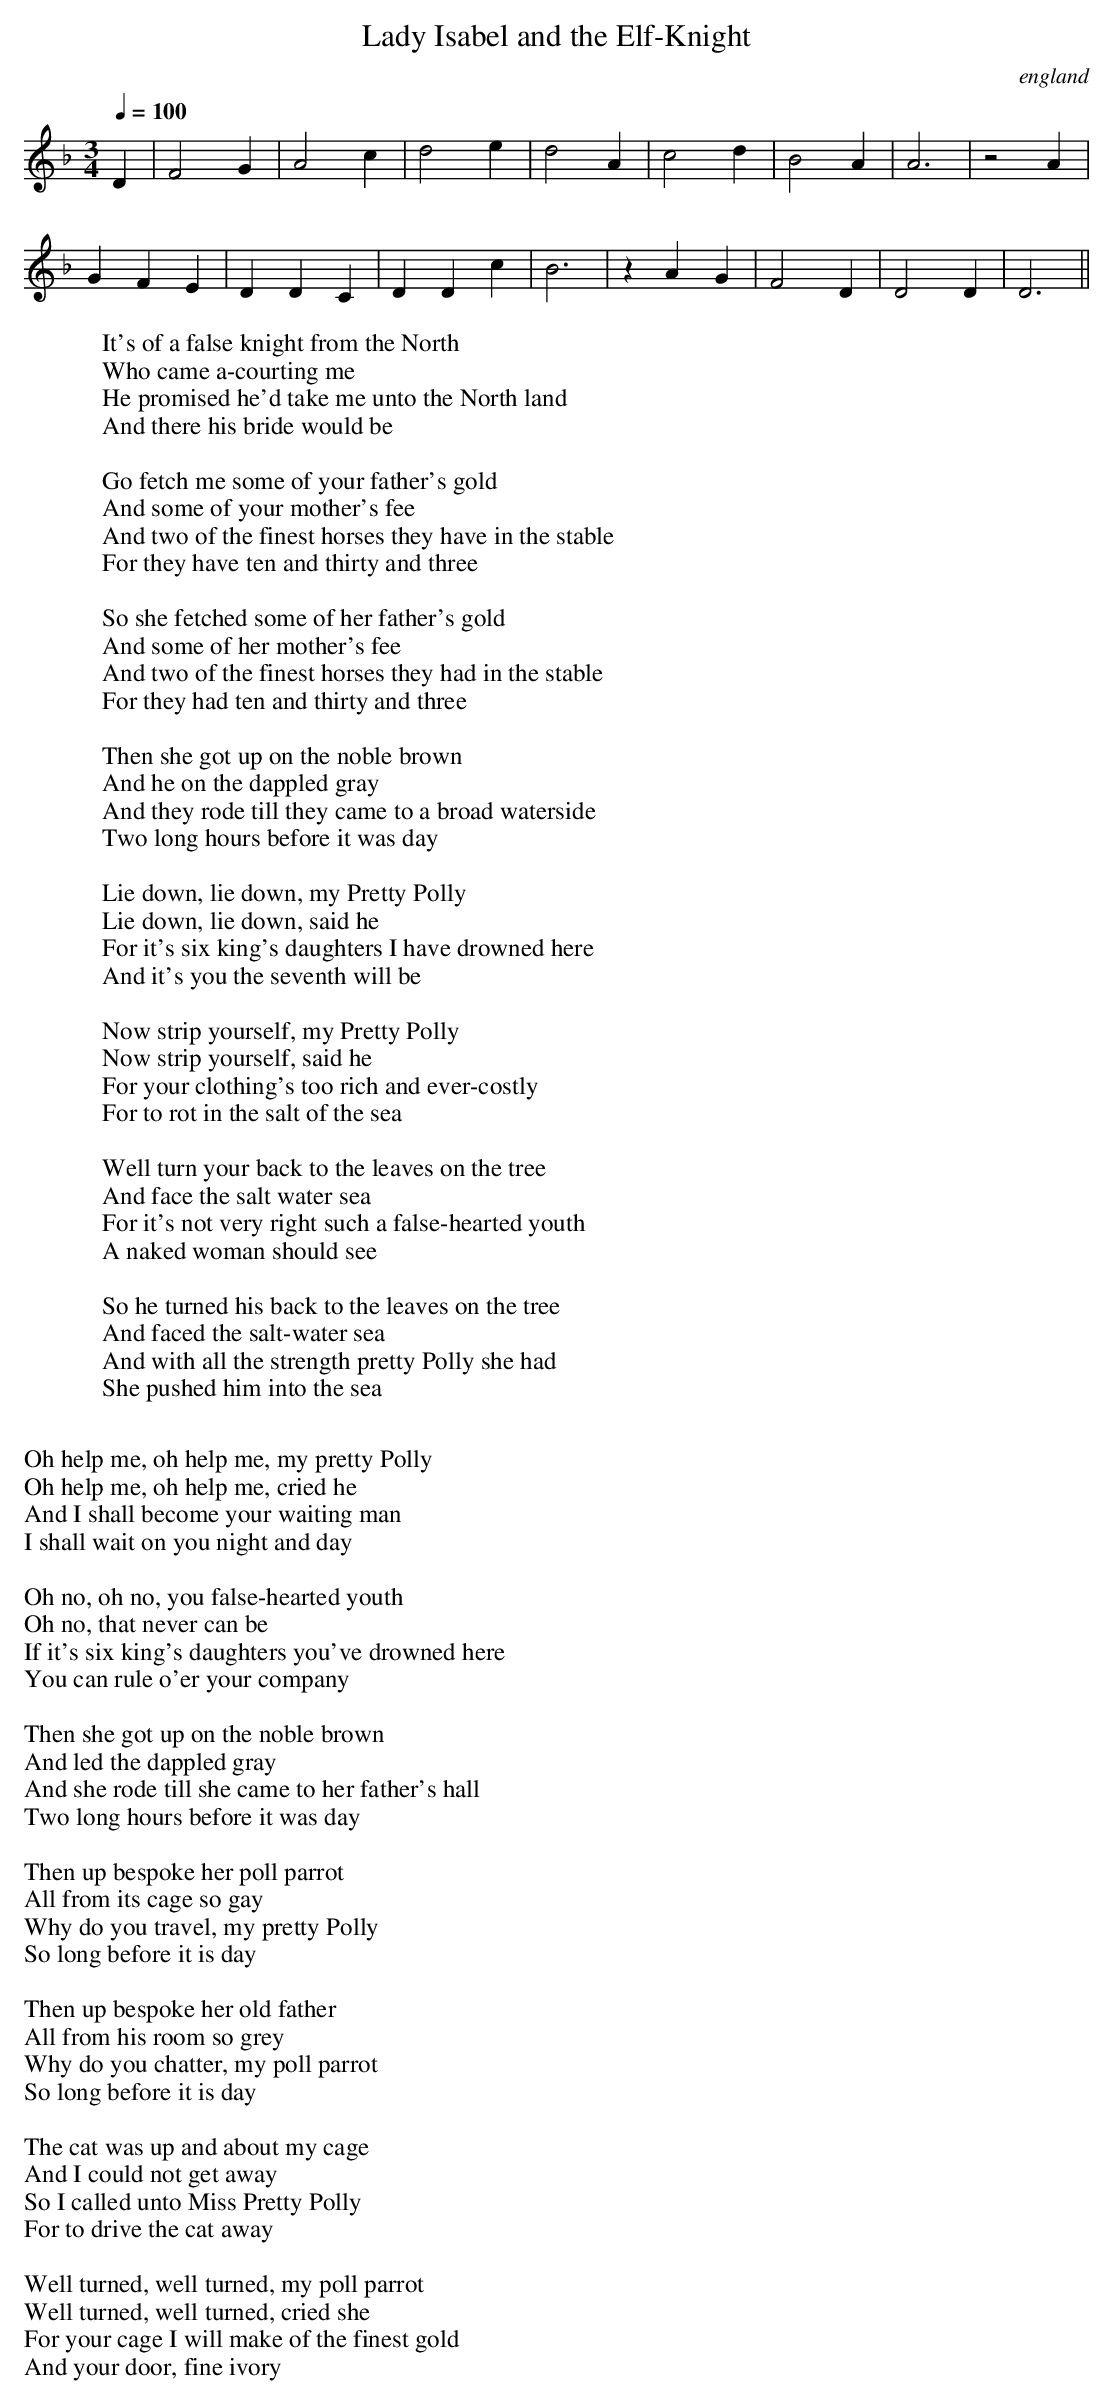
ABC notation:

X:1
T:Lady Isabel and the Elf-Knight
O:england
M:3/4
L:1/8
Q:1/4=100
W:It's of a false knight from the North
W:Who came a-courting me
W:He promised he'd take me unto the North land
W:And there his bride would be
W:
W:Go fetch me some of your father's gold
W:And some of your mother's fee
W:And two of the finest horses they have in the stable
W:For they have ten and thirty and three
W:
W:So she fetched some of her father's gold
W:And some of her mother's fee
W:And two of the finest horses they had in the stable
W:For they had ten and thirty and three
W:
W:Then she got up on the noble brown
W:And he on the dappled gray
W:And they rode till they came to a broad waterside
W:Two long hours before it was day
W:
W:Lie down, lie down, my Pretty Polly
W:Lie down, lie down, said he
W:For it's six king's daughters I have drowned here
W:And it's you the seventh will be
W:
W:Now strip yourself, my Pretty Polly
W:Now strip yourself, said he
W:For your clothing's too rich and ever-costly
W:For to rot in the salt of the sea
W:
W:Well turn your back to the leaves on the tree
W:And face the salt water sea
W:For it's not very right such a false-hearted youth
W:A naked woman should see
W:
W:So he turned his back to the leaves on the tree
W:And faced the salt-water sea
W:And with all the strength pretty Polly she had
W:She pushed him into the sea
W:
W:Oh help me, oh help me, my pretty Polly
W:Oh help me, oh help me, cried he
W:And I shall become your waiting man
W:I shall wait on you night and day
W:
W:Oh no, oh no, you false-hearted youth
W:Oh no, that never can be
W:If it's six king's daughters you've drowned here
W:You can rule o'er your company
W:
W:Then she got up on the noble brown
W:And led the dappled gray
W:And she rode till she came to her father's hall
W:Two long hours before it was day
W:
W:Then up bespoke her poll parrot
W:All from its cage so gay
W:Why do you travel, my pretty Polly
W:So long before it is day
W:
W:Then up bespoke her old father
W:All from his room so grey
W:Why do you chatter, my poll parrot
W:So long before it is day
W:
W:The cat was up and about my cage
W:And I could not get away
W:So I called unto Miss Pretty Polly
W:For to drive the cat away
W:
W:Well turned, well turned, my poll parrot
W:Well turned, well turned, cried she
W:For your cage I will make of the finest gold
W:And your door, fine ivory
K:F
D2|F4 G2|A4 c2|d4 e2|d4 A2|\
c4 d2|B4 A2|A6|z4 A2|
G2 F2 E2|D2 D2 C2|D2 D2 c2|B6|\
z2 A2- G2|F4 D2|D4 D2|D6||
